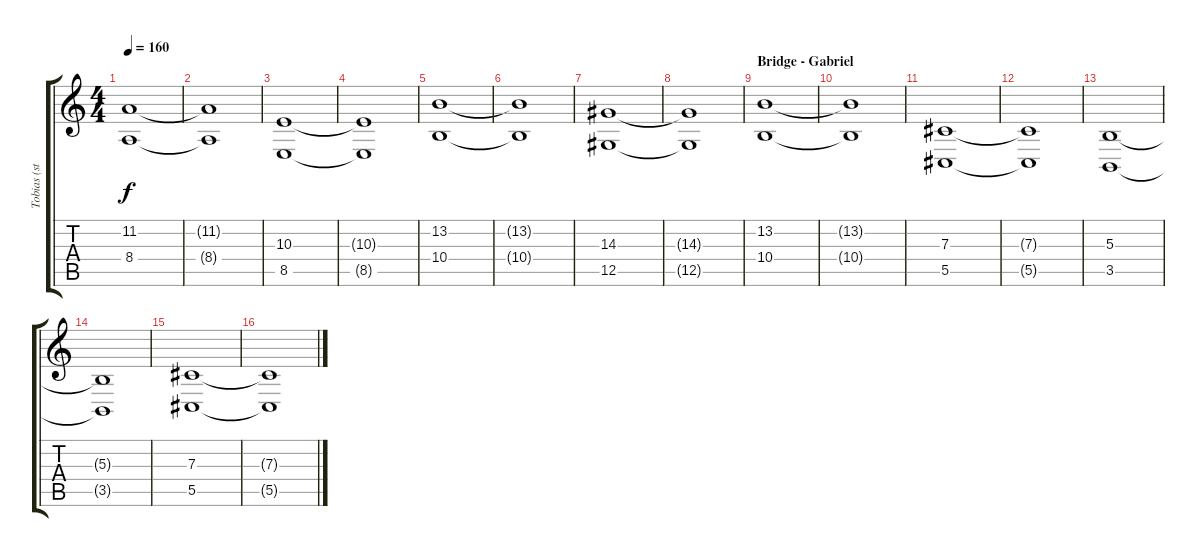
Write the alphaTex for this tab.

\track ("Tobias (strings)" "Tobias (st") {instrument stringensemble1}
\staff {score tabs}
\tuning (Eb4 Bb3 Gb3 Db3 Ab2 Eb2) {hide}
\ts (4 4)
\tempo 160
\clef g2
\ks c
(11.2 8.4).1{dy f} |
(11.2{t} 8.4{t}).1 |
(10.3 8.5).1 |
(10.3{t} 8.5{t}).1 |
(13.2 10.4).1 |
(13.2{t} 10.4{t}).1 |
(14.3 12.5).1 |
(14.3{t} 12.5{t}).1 |
\section ("" "Bridge - Gabriel")
(13.2 10.4).1 |
(13.2{t} 10.4{t}).1 |
(7.3 5.5).1 |
(7.3{t} 5.5{t}).1 |
(5.3 3.5).1 |
(5.3{t} 3.5{t}).1 |
(7.3 5.5).1 |
(7.3{t} 5.5{t}).1
